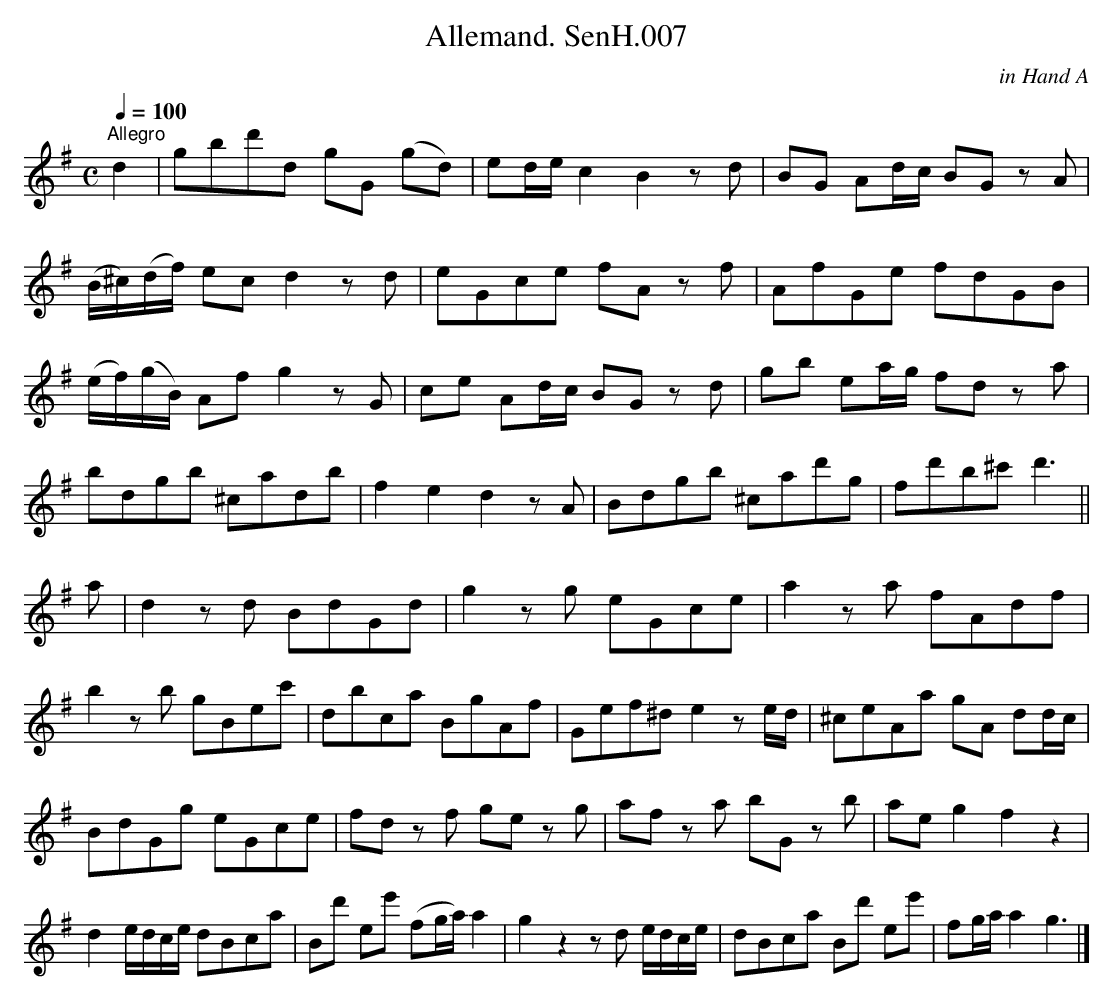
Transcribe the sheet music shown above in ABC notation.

X:1
T:Allemand. SenH.007
C:in Hand A
Q:1/4=100
M:C
L:1/8
K:G
"^Allegro"
d2|gbd'd gG (gd)|ed/e/ c2 B2zd|BG Ad/c/ BG zA|(B/^c/)(d/f/) ec d2 zd|\
eGce fA zf|AfGe fdGB|(e/f/)(g/B/) Afg2 zG|ce Ad/c/ BG zd|\
gb ea/g/ fd za|bdgb ^cadb|f2e2d2zA|Bdgb ^cad'g|fd'b^c'd'3||
a|d2 zd BdGd|g2 zg eGce|a2 za fAdf|b2 zb gBec'|dbca BgAf|\
Gef^d e2 ze/d/|^ceAa gA dd/c/ | BdGg eGce| \
fd zf ge z g | af z a bG z b |\
ae g2f2 z2 | d2 e/d/c/e/ dBca | Bd' ee' (fg/a/) a2 | g2 z2zd e/d/c/e/ |\
dBca Bd' ee' | fg/a/ a2 g3 |]
